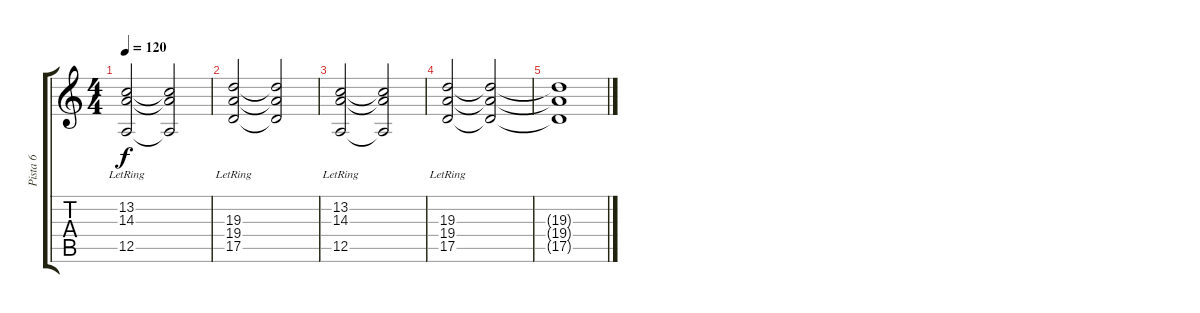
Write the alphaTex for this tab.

\track ("Pista 6" "Pista 6") {instrument viola}
\staff {score tabs}
\tuning (E4 B3 G3 D3 A2 E2) {hide}
\ts (4 4)
\tempo 120
\clef g2
\ks c
(13.2{lr} 14.3{lr} 12.5).2{dy f volume 4} (13.2{t} 14.3{t} 12.5{t}).2{volume 8} |
(19.3{lr} 19.4{lr} 17.5{lr}).2{volume 4} (19.3{t} 19.4{t} 17.5{t}).2{volume 8} |
(13.2{lr} 14.3{lr} 12.5).2{volume 4} (13.2{t} 14.3{t} 12.5{t}).2{volume 8} |
(19.3{lr} 19.4{lr} 17.5{lr}).2{volume 4} (19.3{t} 19.4{t} 17.5{t}).2{volume 8} |
(19.3{t} 19.4{t} 17.5{t}).1
